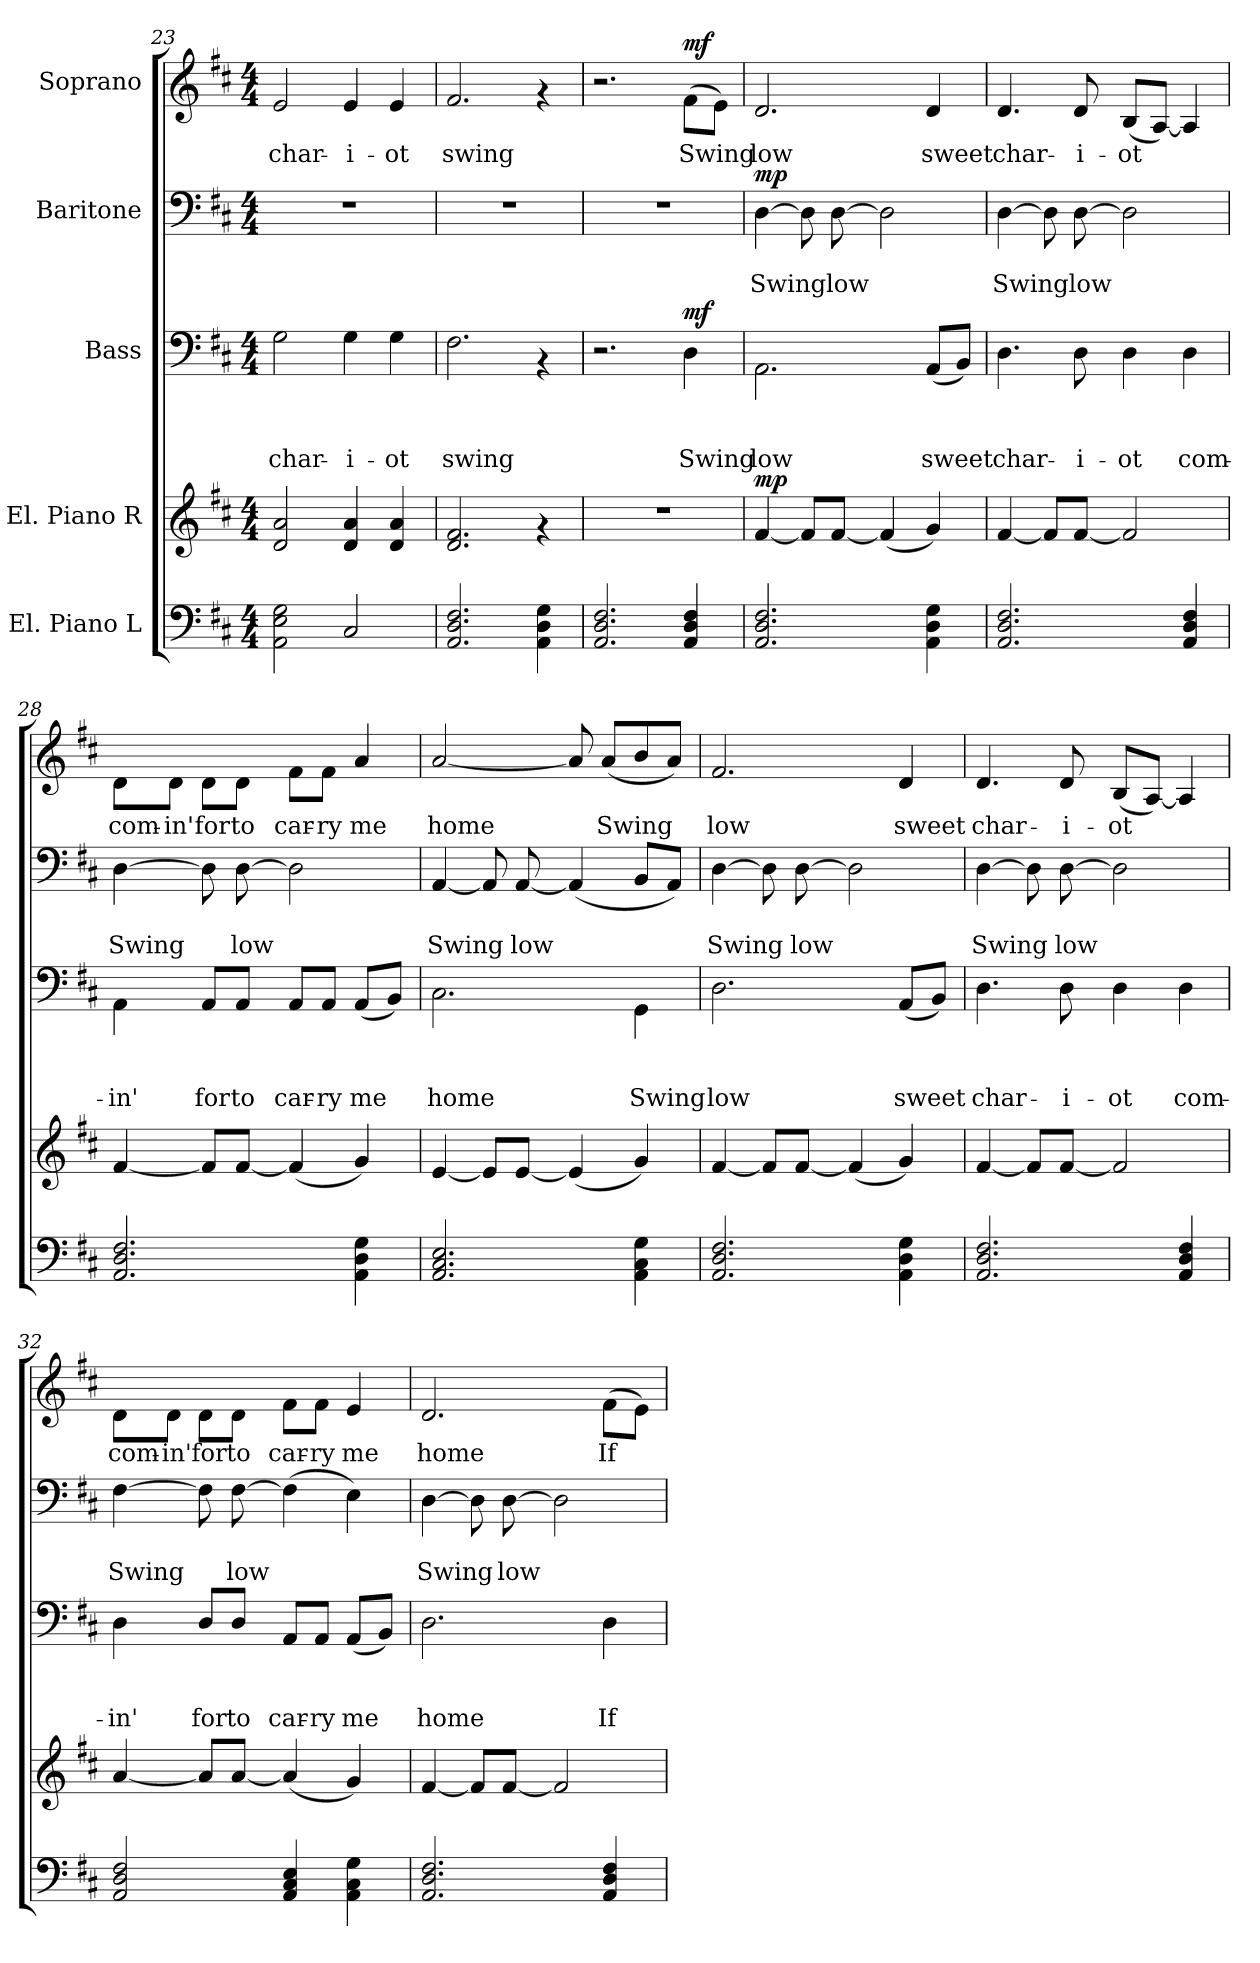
**kern	**kern	**dynam	**kern	**text	**text	**text	**dynam	**kern	**text	**text	**dynam	**kern	**text	**dynam
*part5	*part4	*part4	*part3	*part3	*part3	*part3	*part3	*part2	*part2	*part2	*part2	*part1	*part1	*part1
*staff5	*staff4	*staff4	*staff3	*staff3	*staff3	*staff3	*staff3	*staff2	*staff2	*staff2	*staff2	*staff1	*staff1	*staff1
*I"El. Piano L	*I"El. Piano R	*	*I"Bass	*	*	*	*	*I"Baritone	*	*	*	*I"Soprano	*	*
!!LO:PB:g=z
*clefF4	*clefG2	*	*clefF4	*	*	*	*	*clefF4	*	*	*	*clefG2	*	*
*k[f#c#]	*k[f#c#]	*	*k[f#c#]	*	*	*	*	*k[f#c#]	*	*	*	*k[f#c#]	*	*
*D:	*D:	*	*D:	*	*	*	*	*D:	*	*	*	*D:	*	*
*M4/4	*M4/4	*	*M4/4	*	*	*	*	*M4/4	*	*	*	*M4/4	*	*
=23	=23	=23	=23	=23	=23	=23	=23	=23	=23	=23	=23	=23	=23	=23
!	!	!	!	!	!	!LO:LY:b	!	!	!	!	!	!	!LO:LY:b	!
2AA\ 2E\ 2G\	2d/ 2a/	.	2G\	.	.	char-	.	1r	.	.	.	2e/	char-	.
!	!	!	!	!	!	!LO:LY:b	!	!	!	!	!	!	!LO:LY:b	!
2C#/	4d/ 4a/	.	4G\	.	.	-i-	.	.	.	.	.	4e/	-i-	.
!	!	!	!	!	!	!LO:LY:b	!	!	!	!	!	!	!LO:LY:b	!
.	4d/ 4a/	.	4G\	.	.	-ot	.	.	.	.	.	4e/	-ot	.
=24	=24	=24	=24	=24	=24	=24	=24	=24	=24	=24	=24	=24	=24	=24
!	!	!	!	!	!	!LO:LY:b	!	!	!	!	!	!	!LO:LY:b	!
2.AA/ 2.D/ 2.F#/	2.d/ 2.f#/	.	2.F#\	.	.	swing	.	1r	.	.	.	2.f#/	swing	.
4AA\ 4D\ 4G\	4rf	.	4rAA	.	.	.	.	.	.	.	.	4rf	.	.
=25	=25	=25	=25	=25	=25	=25	=25	=25	=25	=25	=25	=25	=25	=25
2.AA/ 2.D/ 2.F#/	1r	.	2.r	.	.	.	.	1r	.	.	.	2.r	.	.
!	!	!	!	!	!	!LO:LY:b	!LO:DY:a	!	!	!	!	!	!LO:LY:b	!LO:DY:a
4AA/ 4D/ 4F#/	.	.	4D\	.	.	Swing	mf	.	.	.	.	(>8f#\L	Swing	mf
.	.	.	.	.	.	.	.	.	.	.	.	8e\J)	.	.
=26	=26	=26	=26	=26	=26	=26	=26	=26	=26	=26	=26	=26	=26	=26
!	!	!LO:DY:a	!	!	!	!LO:LY:b	!	!	!	!LO:LY:b	!LO:DY:a	!	!LO:LY:b	!
2.AA/ 2.D/ 2.F#/	[<4f#/	mp	2.AA\	.	.	low	.	[>4D\	.	Swing	mp	2.d/	low	.
.	8f#/L]	.	.	.	.	.	.	8D\]	.	.	.	.	.	.
!	!	!	!	!	!	!	!	!	!	!LO:LY:b	!	!	!	!
.	[<8f#/J	.	.	.	.	.	.	[>8D\	.	low	.	.	.	.
.	(<4f#/]	.	.	.	.	.	.	2D\]	.	.	.	.	.	.
!	!	!	!	!	!	!LO:LY:b	!	!	!	!	!	!	!LO:LY:b	!
4AA\ 4D\ 4G\	4g/)	.	(<8AA/L	.	.	sweet	.	.	.	.	.	4d/	sweet	.
.	.	.	8BB/J)	.	.	.	.	.	.	.	.	.	.	.
=27	=27	=27	=27	=27	=27	=27	=27	=27	=27	=27	=27	=27	=27	=27
!	!	!	!	!	!	!LO:LY:b	!	!	!	!LO:LY:b	!	!	!LO:LY:b	!
2.AA/ 2.D/ 2.F#/	[<4f#/	.	4.D\	.	.	char-	.	[>4D\	.	Swing	.	4.d/	char-	.
.	8f#/L]	.	.	.	.	.	.	8D\]	.	.	.	.	.	.
!	!	!	!	!	!	!LO:LY:b	!	!	!	!LO:LY:b	!	!	!LO:LY:b	!
.	[<8f#/J	.	8D\	.	.	-i-	.	[>8D\	.	low	.	8d/	-i-	.
!	!	!	!	!	!	!LO:LY:b	!	!	!	!	!	!	!LO:LY:b	!
.	2f#/]	.	4D\	.	.	-ot	.	2D\]	.	.	.	(<8B/L	-ot	.
.	.	.	.	.	.	.	.	.	.	.	.	[<8A/J)	.	.
!	!	!	!	!	!	!LO:LY:b	!	!	!	!	!	!	!	!
4AA/ 4D/ 4F#/	.	.	4D\	.	.	com-	.	.	.	.	.	4A/]	.	.
!!LO:PB:g=z
=28	=28	=28	=28	=28	=28	=28	=28	=28	=28	=28	=28	=28	=28	=28
!	!	!	!	!	!	!LO:LY:b	!	!	!	!LO:LY:b	!	!	!LO:LY:b	!
2.AA/ 2.D/ 2.F#/	[<4f#/	.	4AA\	.	.	-in'	.	[>4D\	.	Swing	.	8d\L	com-	.
!	!	!	!	!	!	!	!	!	!	!	!	!	!LO:LY:b	!
.	.	.	.	.	.	.	.	.	.	.	.	8d\J	-in'	.
!	!	!	!	!	!	!LO:LY:b	!	!	!	!	!	!	!LO:LY:b	!
.	8f#/L]	.	8AA/L	.	.	for	.	8D\]	.	.	.	8d\L	for	.
!	!	!	!	!	!	!LO:LY:b	!	!	!	!LO:LY:b	!	!	!LO:LY:b	!
.	[<8f#/J	.	8AA/J	.	.	to	.	[>8D\	.	low	.	8d\J	to	.
!	!	!	!	!	!	!LO:LY:b	!	!	!	!	!	!	!LO:LY:b	!
.	(<4f#/]	.	8AA/L	.	.	car-	.	2D\]	.	.	.	8f#\L	car-	.
!	!	!	!	!	!	!LO:LY:b	!	!	!	!	!	!	!LO:LY:b	!
.	.	.	8AA/J	.	.	-ry	.	.	.	.	.	8f#\J	-ry	.
!	!	!	!	!	!	!LO:LY:b	!	!	!	!	!	!	!LO:LY:b	!
4AA\ 4D\ 4G\	4g/)	.	(<8AA/L	.	.	me	.	.	.	.	.	4a/	me	.
.	.	.	8BB/J)	.	.	.	.	.	.	.	.	.	.	.
=29	=29	=29	=29	=29	=29	=29	=29	=29	=29	=29	=29	=29	=29	=29
!	!	!	!	!	!	!LO:LY:b	!	!	!	!LO:LY:b	!	!	!LO:LY:b	!
2.AA/ 2.C#/ 2.E/	[<4e/	.	2.C#\	.	.	home	.	[<4AA/	.	Swing	.	[<2a/	home	.
.	8e/L]	.	.	.	.	.	.	8AA/]	.	.	.	.	.	.
!	!	!	!	!	!	!	!	!	!	!LO:LY:b	!	!	!	!
.	[<8e/J	.	.	.	.	.	.	[<8AA/	.	low	.	.	.	.
.	(<4e/]	.	.	.	.	.	.	(<4AA/]	.	.	.	8a/]	.	.
!	!	!	!	!	!	!	!	!	!	!	!	!	!LO:LY:b	!
.	.	.	.	.	.	.	.	.	.	.	.	(<8a/L	Swing	.
!	!	!	!	!	!	!LO:LY:b	!	!	!	!	!	!	!	!
4AA\ 4C#\ 4G\	4g/)	.	4GG\	.	.	Swing	.	8BB/L	.	.	.	8b/	.	.
.	.	.	.	.	.	.	.	8AA/J)	.	.	.	8a/J)	.	.
=30	=30	=30	=30	=30	=30	=30	=30	=30	=30	=30	=30	=30	=30	=30
!	!	!	!	!	!	!LO:LY:b	!	!	!	!LO:LY:b	!	!	!LO:LY:b	!
2.AA/ 2.D/ 2.F#/	[<4f#/	.	2.D\	.	.	low	.	[>4D\	.	Swing	.	2.f#/	low	.
.	8f#/L]	.	.	.	.	.	.	8D\]	.	.	.	.	.	.
!	!	!	!	!	!	!	!	!	!	!LO:LY:b	!	!	!	!
.	[<8f#/J	.	.	.	.	.	.	[>8D\	.	low	.	.	.	.
.	(<4f#/]	.	.	.	.	.	.	2D\]	.	.	.	.	.	.
!	!	!	!	!	!	!LO:LY:b	!	!	!	!	!	!	!LO:LY:b	!
4AA\ 4D\ 4G\	4g/)	.	(<8AA/L	.	.	sweet	.	.	.	.	.	4d/	sweet	.
.	.	.	8BB/J)	.	.	.	.	.	.	.	.	.	.	.
=31	=31	=31	=31	=31	=31	=31	=31	=31	=31	=31	=31	=31	=31	=31
!	!	!	!	!	!	!LO:LY:b	!	!	!	!LO:LY:b	!	!	!LO:LY:b	!
2.AA/ 2.D/ 2.F#/	[<4f#/	.	4.D\	.	.	char-	.	[>4D\	.	Swing	.	4.d/	char-	.
.	8f#/L]	.	.	.	.	.	.	8D\]	.	.	.	.	.	.
!	!	!	!	!	!	!LO:LY:b	!	!	!	!LO:LY:b	!	!	!LO:LY:b	!
.	[<8f#/J	.	8D\	.	.	-i-	.	[>8D\	.	low	.	8d/	-i-	.
!	!	!	!	!	!	!LO:LY:b	!	!	!	!	!	!	!LO:LY:b	!
.	2f#/]	.	4D\	.	.	-ot	.	2D\]	.	.	.	(<8B/L	-ot	.
.	.	.	.	.	.	.	.	.	.	.	.	[<8A/J)	.	.
!	!	!	!	!	!	!LO:LY:b	!	!	!	!	!	!	!	!
4AA/ 4D/ 4F#/	.	.	4D\	.	.	com-	.	.	.	.	.	4A/]	.	.
!!LO:LB:g=z
=32	=32	=32	=32	=32	=32	=32	=32	=32	=32	=32	=32	=32	=32	=32
!	!	!	!	!	!	!LO:LY:b	!	!	!	!LO:LY:b	!	!	!LO:LY:b	!
2AA/ 2D/ 2F#/	[<4a/	.	4D\	.	.	-in'	.	[>4F#\	.	Swing	.	8d\L	com-	.
!	!	!	!	!	!	!	!	!	!	!	!	!	!LO:LY:b	!
.	.	.	.	.	.	.	.	.	.	.	.	8d\J	-in'	.
!	!	!	!	!	!	!LO:LY:b	!	!	!	!	!	!	!LO:LY:b	!
.	8a/L]	.	8D/L	.	.	for	.	8F#\]	.	.	.	8d\L	for	.
!	!	!	!	!	!	!LO:LY:b	!	!	!	!LO:LY:b	!	!	!LO:LY:b	!
.	[<8a/J	.	8D/J	.	.	to	.	[>8F#\	.	low	.	8d\J	to	.
!	!	!	!	!	!	!LO:LY:b	!	!	!	!	!	!	!LO:LY:b	!
4AA/ 4C#/ 4E/	(<4a/]	.	8AA/L	.	.	car-	.	(>4F#\]	.	.	.	8f#\L	car-	.
!	!	!	!	!	!	!LO:LY:b	!	!	!	!	!	!	!LO:LY:b	!
.	.	.	8AA/J	.	.	-ry	.	.	.	.	.	8f#\J	-ry	.
!	!	!	!	!	!	!LO:LY:b	!	!	!	!	!	!	!LO:LY:b	!
4AA\ 4C#\ 4G\	4g/)	.	(<8AA/L	.	.	me	.	4E\)	.	.	.	4e/	me	.
.	.	.	8BB/J)	.	.	.	.	.	.	.	.	.	.	.
=33	=33	=33	=33	=33	=33	=33	=33	=33	=33	=33	=33	=33	=33	=33
!	!	!	!	!	!	!LO:LY:b	!	!	!	!LO:LY:b	!	!	!LO:LY:b	!
2.AA/ 2.D/ 2.F#/	[<4f#/	.	2.D\	.	.	home	.	[>4D\	.	Swing	.	2.d/	home	.
.	8f#/L]	.	.	.	.	.	.	8D\]	.	.	.	.	.	.
!	!	!	!	!	!	!	!	!	!	!LO:LY:b	!	!	!	!
.	[<8f#/J	.	.	.	.	.	.	[>8D\	.	low	.	.	.	.
.	2f#/]	.	.	.	.	.	.	2D\]	.	.	.	.	.	.
!	!	!	!	!	!	!LO:LY:b	!	!	!	!	!	!	!LO:LY:b	!
4AA/ 4D/ 4F#/	.	.	4D\	.	.	If	.	.	.	.	.	(>8f#\L	If	.
.	.	.	.	.	.	.	.	.	.	.	.	8e\J)	.	.
=	=	=	=	=	=	=	=	=	=	=	=	=	=	=
*-	*-	*-	*-	*-	*-	*-	*-	*-	*-	*-	*-	*-	*-	*-
